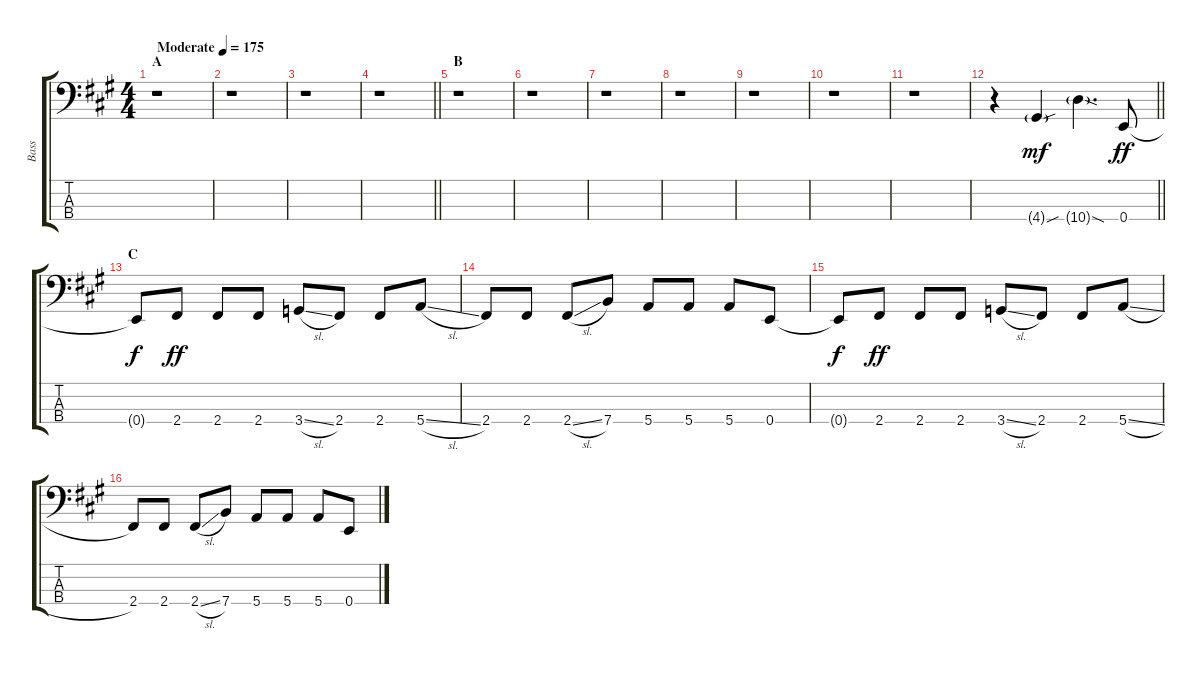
\track ("Bass" "Bass") {instrument electricbasspick}
\staff {score tabs}
\tuning (G2 D2 A1 E1) {hide}
\ts (4 4)
\section ("" "A")
\tempo (175 "Moderate")
\clef f4
\ks a
r.1{dy mf instrument electricbasspick} |
r.1 |
r.1 |
\barLineRight lightlight
r.1 |
\section ("" "B")
r.1 |
r.1 |
r.1 |
r.1 |
r.1 |
r.1 |
r.1 |
\barLineRight lightlight
r.4 4.4{sou g}.4 10.4{sod g}.4{d} 0.4.8{dy ff} |
\section ("" "C")
0.4{t}.8{dy f} 2.4.8{dy ff} 2.4.8 2.4.8 3.4{sl}.8 2.4.8 2.4.8 5.4{sl}.8 |
2.4.8 2.4.8 2.4{sl}.8 7.4.8 5.4.8 5.4.8 5.4.8 0.4.8 |
0.4{t}.8{dy f} 2.4.8{dy ff} 2.4.8 2.4.8 3.4{sl}.8 2.4.8 2.4.8 5.4{sl}.8 |
2.4.8 2.4.8 2.4{sl}.8 7.4.8 5.4.8 5.4.8 5.4.8 0.4.8
